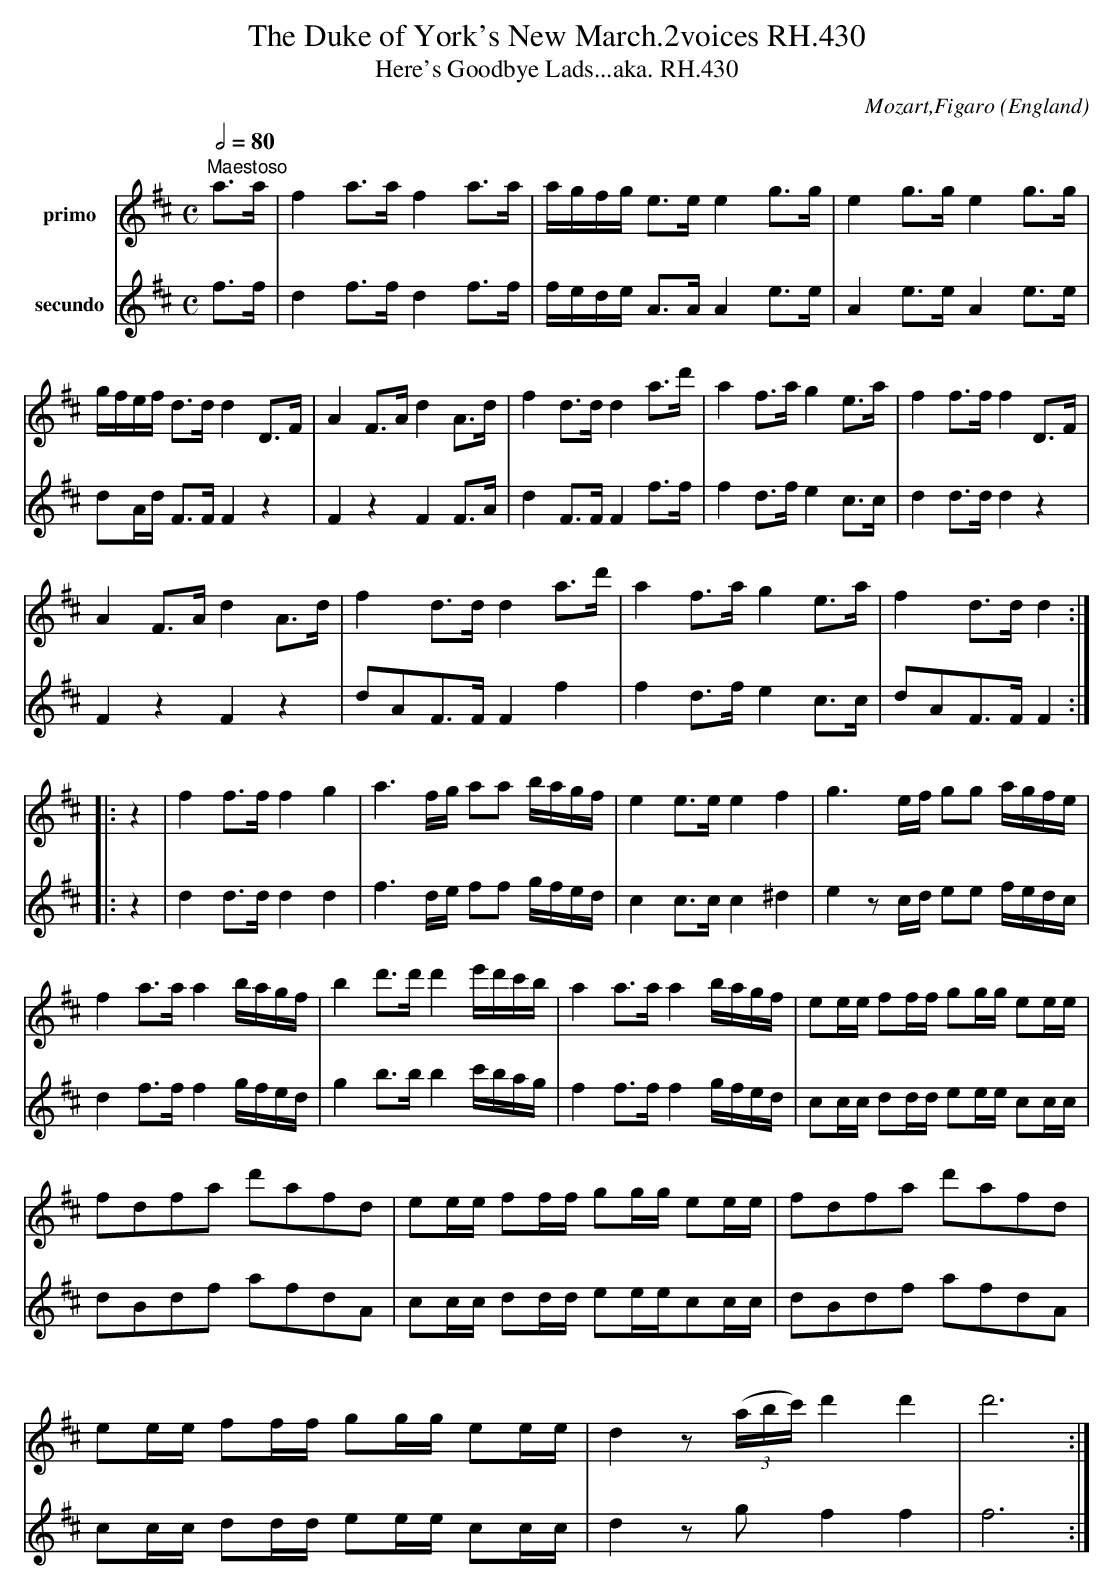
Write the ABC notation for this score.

X:1
T:Duke of York's New March.2voices RH.430, The
T:Here's Goodbye Lads...aka. RH.430
C:Mozart,Figaro
O:England
V:1 name="primo"
V:2 name="secundo"
M:C
L:1/16
Q:2/4=80
K:D
[V:1] "Maestoso"a3a|f4a3a f4a3a|agfg e3e e4g3g|e4g3g e4g3g|
[V:2] f3f|d4f3f d4f3f|fede A3A A4e3e|A4e3e A4e3e|
[V:1] gfef d3d d4D3F|A4F3A d4A3d|f4d3d d4a3d'|a4f3a g4e3a|f4f3f f4D3F|
[V:2] d2Ad F3F F4z4|F4z4 F4F3A|d4F3F F4f3f|f4d3f e4c3c|d4d3d d4z4|
[V:1] A4F3A d4A3d|f4d3d d4a3d'|a4f3a g4e3a|f4d3d d4:|
[V:2] F4z4 F4z4|d2A2F3F F4f4|f4d3f e4c3c|d2A2F3F F4:|
[V:1]|:z4|f4f3f f4g4|a6fg a2a2 bagf|e4e3e e4f4|g6ef g2g2 agfe|
[V:2]|:z4|d4d3d d4d4|f6de f2f2 gfed|c4c3c c4^d4|e4z2cd e2e2 fedc|
[V:1] f4a3a a4bagf|b4d'3d' d'4e'd'c'b|a4a3a a4bagf|e2ee f2ff g2gg e2ee|
[V:2] d4f3f f4gfed|g4b3b b4c'bag|f4f3f f4gfed|c2cc d2dd e2ee c2cc|
[V:1] f2d2f2a2 d'2a2f2d2|e2ee f2ff g2gg e2ee|f2d2f2a2 d'2a2f2d2|
[V:2] d2B2d2f2 a2f2d2A2|c2cc d2dd e2eec2cc|d2B2d2f2 a2f2d2A2|
[V:1] e2ee f2ff g2gg e2ee|d4z2 ((3abc') d'4d'4|d'12:|
[V:2] c2cc d2dd e2ee c2cc|d4z2g2 f4f4|f12:|
